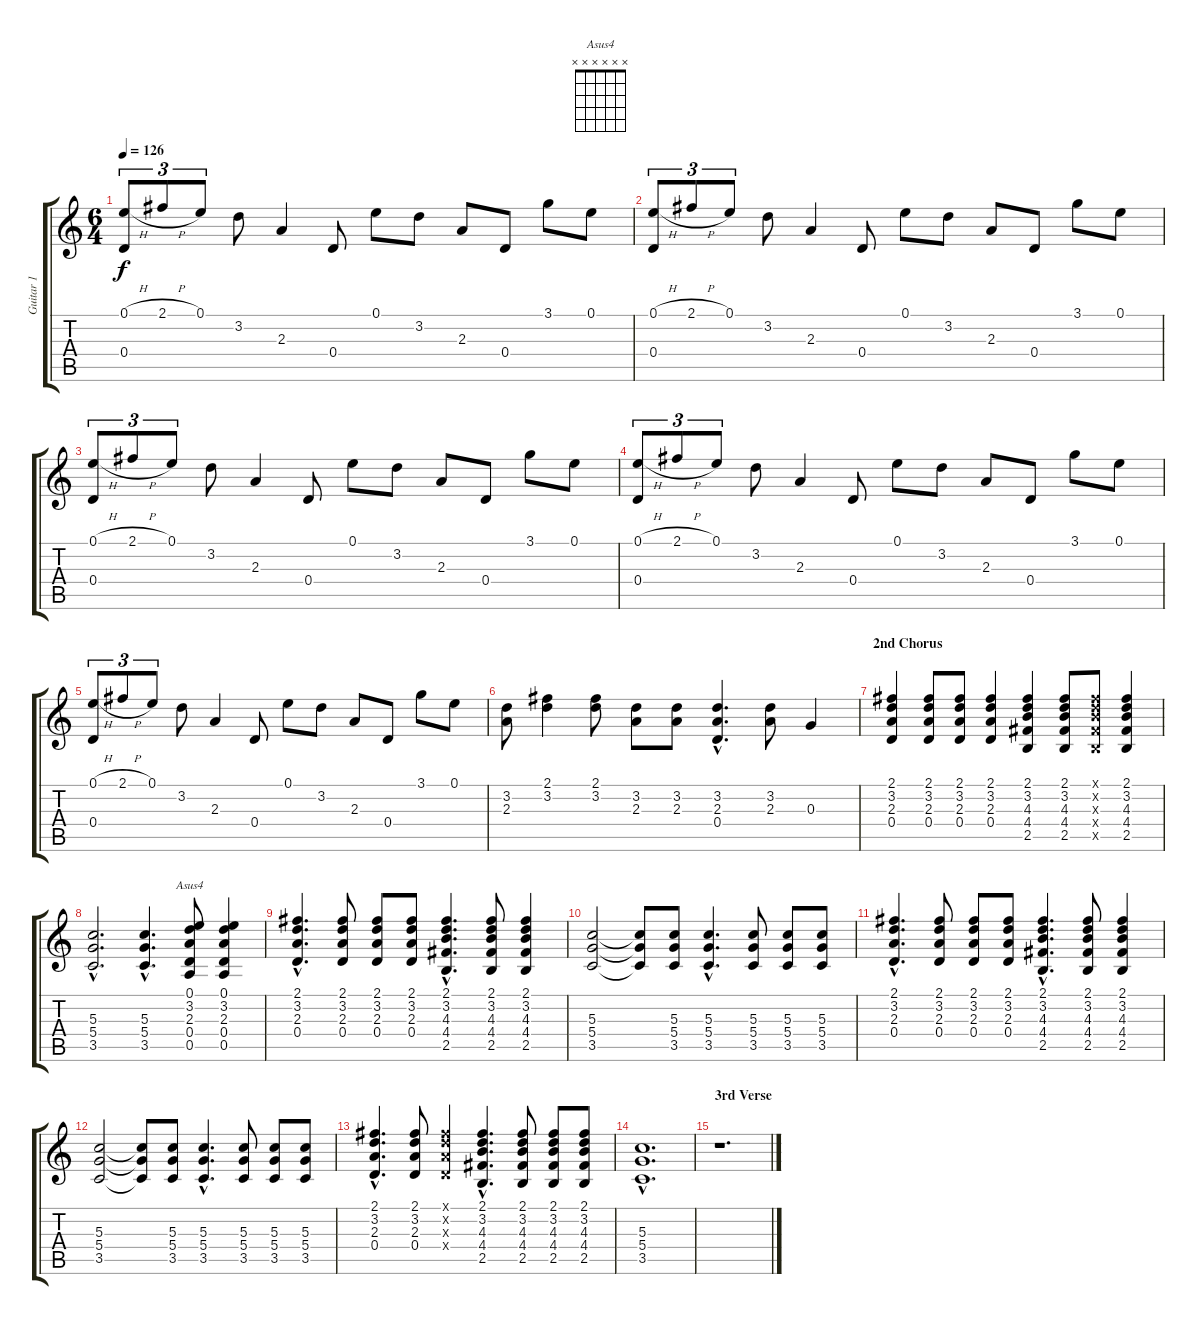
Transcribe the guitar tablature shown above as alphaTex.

\track ("Guitar 1" "Guitar 1") {instrument electricguitarclean}
\staff {score tabs}
\tuning (E4 B3 G3 D3 A2 E2) {hide}
\chord ("Asus4" x x x x x x) {firstfret 0}
\ts (6 4)
\tempo 126
\clef g2
\ks c
(0.1{h} 0.4).8{tu (3 2) dy f} 2.1{h}.8{tu (3 2)} 0.1.8{tu (3 2)} 3.2.8 2.3.4 0.4.8 0.1.8 3.2.8 2.3.8 0.4.8 3.1.8 0.1.8 |
(0.1{h} 0.4).8{tu (3 2)} 2.1{h}.8{tu (3 2)} 0.1.8{tu (3 2)} 3.2.8 2.3.4 0.4.8 0.1.8 3.2.8 2.3.8 0.4.8 3.1.8 0.1.8 |
(0.1{h} 0.4).8{tu (3 2)} 2.1{h}.8{tu (3 2)} 0.1.8{tu (3 2)} 3.2.8 2.3.4 0.4.8 0.1.8 3.2.8 2.3.8 0.4.8 3.1.8 0.1.8 |
(0.1{h} 0.4).8{tu (3 2)} 2.1{h}.8{tu (3 2)} 0.1.8{tu (3 2)} 3.2.8 2.3.4 0.4.8 0.1.8 3.2.8 2.3.8 0.4.8 3.1.8 0.1.8 |
(0.1{h} 0.4).8{tu (3 2)} 2.1{h}.8{tu (3 2)} 0.1.8{tu (3 2)} 3.2.8 2.3.4 0.4.8 0.1.8 3.2.8 2.3.8 0.4.8 3.1.8 0.1.8 |
(3.2 2.3).8 (2.1 3.2).4 (2.1 3.2).8 (3.2 2.3).8 (3.2 2.3).8 (3.2{hac} 2.3{hac} 0.4{hac}).4{d instrument distortionguitar} (3.2 2.3).8{instrument electricguitarclean} 0.3.4 |
\section ("" "2nd Chorus")
(2.1 3.2 2.3 0.4).4 (2.1 3.2 2.3 0.4).8 (2.1 3.2 2.3 0.4).8 (2.1 3.2 2.3 0.4).4 (2.1 3.2 4.3 4.4 2.5).4 (2.1 3.2 4.3 4.4 2.5).8 (2.1{x} 3.2{x} 4.3{x} 4.4{x} 2.5{x}).8 (2.1 3.2 4.3 4.4 2.5).4 |
(5.3{hac} 5.4{hac} 3.5{hac}).2{d} (5.3{hac} 5.4{hac} 3.5{hac}).4{d} (0.1 3.2 2.3 0.4 0.5).8{ch "Asus4"} (0.1 3.2 2.3 0.4 0.5).4 |
(2.1{hac} 3.2{hac} 2.3{hac} 0.4{hac}).4{d} (2.1 3.2 2.3 0.4).8 (2.1 3.2 2.3 0.4).8 (2.1 3.2 2.3 0.4).8 (2.1{hac} 3.2{hac} 4.3{hac} 4.4{hac} 2.5{hac}).4{d} (2.1 3.2 4.3 4.4 2.5).8 (2.1 3.2 4.3 4.4 2.5).4 |
(5.3 5.4 3.5).2 (5.3{t} 5.4{t} 3.5{t}).8 (5.3 5.4 3.5).8 (5.3{hac} 5.4{hac} 3.5{hac}).4{d} (5.3 5.4 3.5).8 (5.3 5.4 3.5).8 (5.3 5.4 3.5).8 |
(2.1{hac} 3.2{hac} 2.3{hac} 0.4{hac}).4{d} (2.1 3.2 2.3 0.4).8 (2.1 3.2 2.3 0.4).8 (2.1 3.2 2.3 0.4).8 (2.1{hac} 3.2{hac} 4.3{hac} 4.4{hac} 2.5{hac}).4{d} (2.1 3.2 4.3 4.4 2.5).8 (2.1 3.2 4.3 4.4 2.5).4 |
(5.3 5.4 3.5).2 (5.3{t} 5.4{t} 3.5{t}).8 (5.3 5.4 3.5).8 (5.3{hac} 5.4{hac} 3.5{hac}).4{d} (5.3 5.4 3.5).8 (5.3 5.4 3.5).8 (5.3 5.4 3.5).8 |
(2.1{hac} 3.2{hac} 2.3{hac} 0.4{hac}).4{d} (2.1 3.2 2.3 0.4).8 (2.1{x} 3.2{x} 2.3{x} 0.4{x}).4 (2.1{hac} 3.2{hac} 4.3{hac} 4.4{hac} 2.5{hac}).4{d} (2.1 3.2 4.3 4.4 2.5).8 (2.1 3.2 4.3 4.4 2.5).8 (2.1 3.2 4.3 4.4 2.5).8 |
(5.3{hac} 5.4{hac} 3.5{hac}).1{d} |
\section ("" "3rd Verse")
r.1{d}
